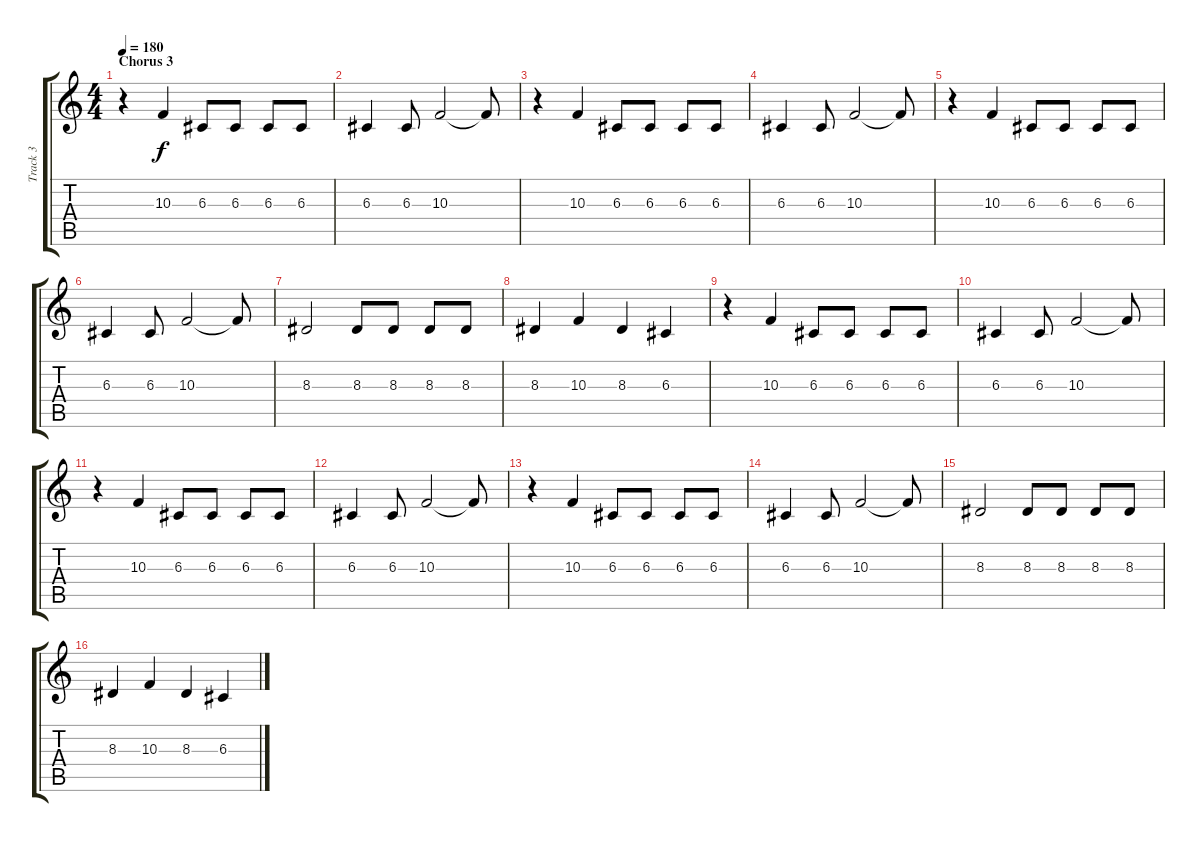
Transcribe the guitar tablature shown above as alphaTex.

\track ("Track 3" "Track 3") {instrument lead2sawtooth}
\staff {score tabs}
\tuning (E4 B3 G3 D3 A2 E2) {hide}
\ts (4 4)
\section ("" "Chorus 3")
\tempo 180
\clef g2
\ks c
r.4{dy f} 10.3.4 6.3.8 6.3.8 6.3.8 6.3.8 |
6.3.4 6.3.8 10.3.2 10.3{t}.8 |
r.4 10.3.4 6.3.8 6.3.8 6.3.8 6.3.8 |
6.3.4 6.3.8 10.3.2 10.3{t}.8 |
r.4 10.3.4 6.3.8 6.3.8 6.3.8 6.3.8 |
6.3.4 6.3.8 10.3.2 10.3{t}.8 |
8.3.2 8.3.8 8.3.8 8.3.8 8.3.8 |
8.3.4 10.3.4 8.3.4 6.3.4 |
r.4 10.3.4 6.3.8 6.3.8 6.3.8 6.3.8 |
6.3.4 6.3.8 10.3.2 10.3{t}.8 |
r.4 10.3.4 6.3.8 6.3.8 6.3.8 6.3.8 |
6.3.4 6.3.8 10.3.2 10.3{t}.8 |
r.4 10.3.4 6.3.8 6.3.8 6.3.8 6.3.8 |
6.3.4 6.3.8 10.3.2 10.3{t}.8 |
8.3.2 8.3.8 8.3.8 8.3.8 8.3.8 |
8.3.4 10.3.4 8.3.4 6.3.4
